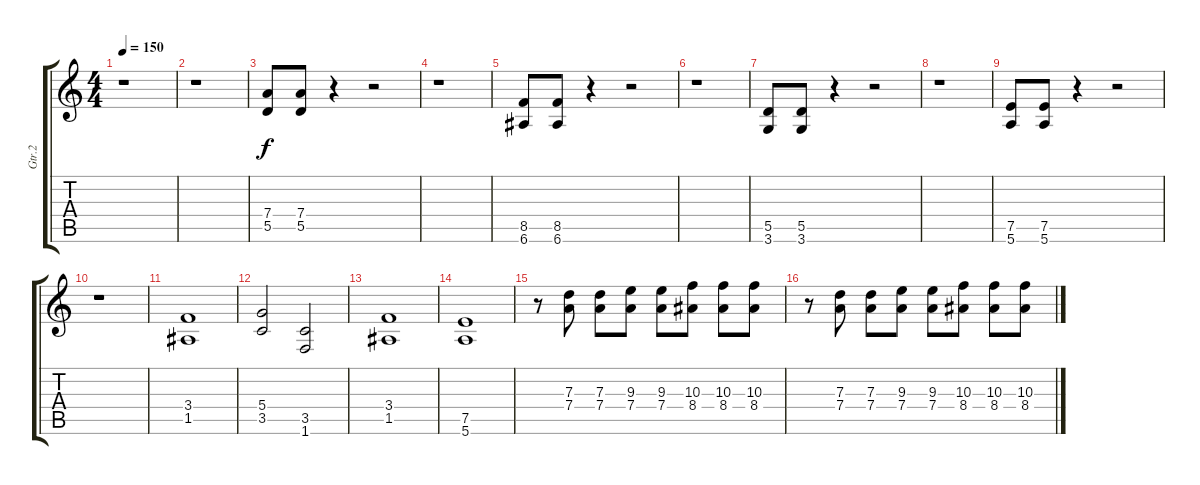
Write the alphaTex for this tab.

\track ("Gtr.2" "Gtr.2") {instrument overdrivenguitar}
\staff {score tabs}
\tuning (E4 B3 G3 D3 A2 E2) {hide}
\ts (4 4)
\tempo 150
\clef g2
\ks c
r.1{dy f} |
r.1 |
(7.4 5.5).8 (7.4 5.5).8 r.4 r.2 |
r.1 |
(8.5 6.6).8 (8.5 6.6).8 r.4 r.2 |
r.1 |
(5.5 3.6).8 (5.5 3.6).8 r.4 r.2 |
r.1 |
(7.5 5.6).8 (7.5 5.6).8 r.4 r.2 |
r.1 |
(3.4 1.5).1 |
(5.4 3.5).2 (3.5 1.6).2 |
(3.4 1.5).1 |
(7.5 5.6).1 |
r.8 (7.3 7.4).8 (7.3 7.4).8 (9.3 7.4).8 (9.3 7.4).8 (10.3 8.4).8 (10.3 8.4).8 (10.3 8.4).8 |
r.8 (7.3 7.4).8 (7.3 7.4).8 (9.3 7.4).8 (9.3 7.4).8 (10.3 8.4).8 (10.3 8.4).8 (10.3 8.4).8
